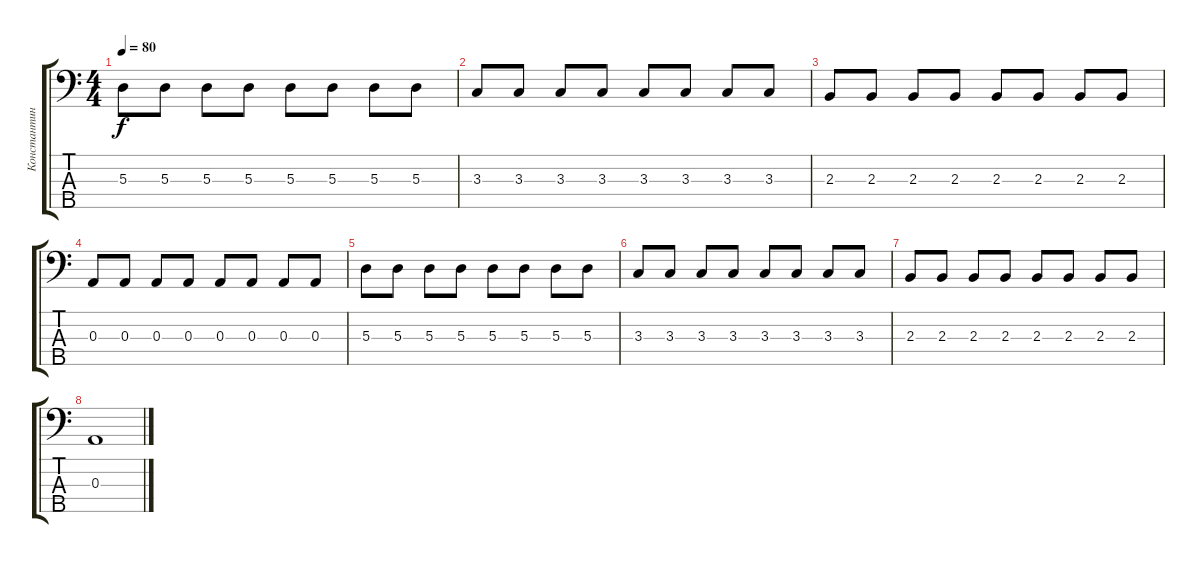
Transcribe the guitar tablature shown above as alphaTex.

\track ("Константин Бекрев" "Константин") {instrument electricbasspick}
\staff {score tabs}
\tuning (G2 D2 A1 E1 B0) {hide}
\ts (4 4)
\tempo 80
\clef f4
\ks c
5.3.8{dy f} 5.3.8 5.3.8 5.3.8 5.3.8 5.3.8 5.3.8 5.3.8 |
3.3.8 3.3.8 3.3.8 3.3.8 3.3.8 3.3.8 3.3.8 3.3.8 |
2.3.8 2.3.8 2.3.8 2.3.8 2.3.8 2.3.8 2.3.8 2.3.8 |
0.3.8 0.3.8 0.3.8 0.3.8 0.3.8 0.3.8 0.3.8 0.3.8 |
5.3.8 5.3.8 5.3.8 5.3.8 5.3.8 5.3.8 5.3.8 5.3.8 |
3.3.8 3.3.8 3.3.8 3.3.8 3.3.8 3.3.8 3.3.8 3.3.8 |
2.3.8 2.3.8 2.3.8 2.3.8 2.3.8 2.3.8 2.3.8 2.3.8 |
0.3.1
